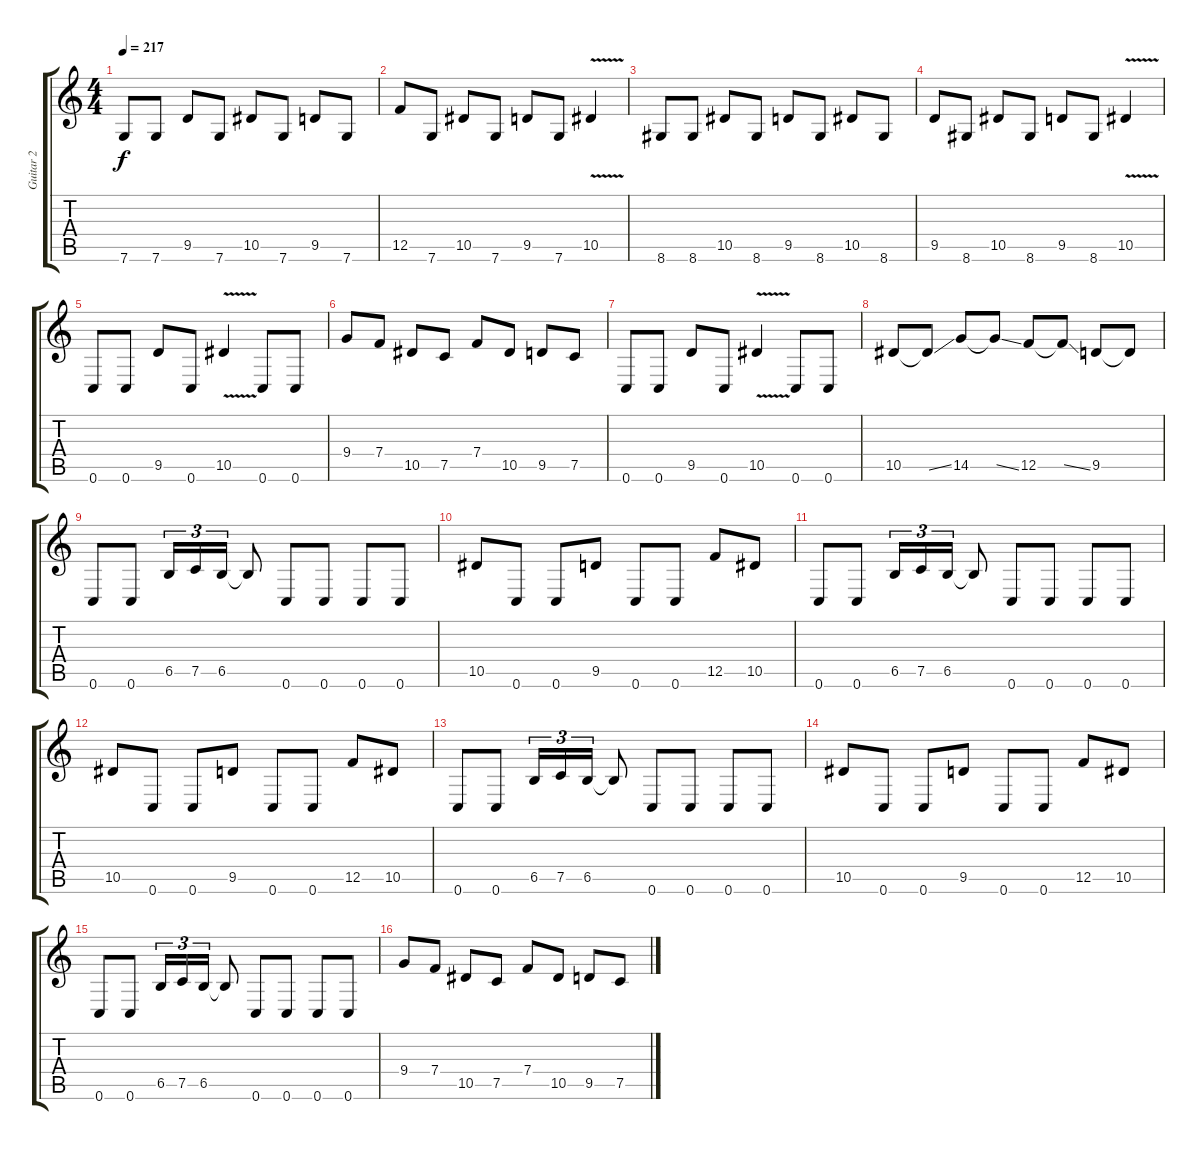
\track ("Guitar 2" "Guitar 2") {instrument overdrivenguitar}
\staff {score tabs}
\tuning (C4 G3 Eb3 Bb2 F2 C2) {hide}
\ts (4 4)
\tempo 217
\clef g2
\ks c
7.6.8{dy f} 7.6.8 9.5.8 7.6.8 10.5.8 7.6.8 9.5.8 7.6.8 |
12.5.8 7.6.8 10.5.8 7.6.8 9.5.8 7.6.8 10.5{v}.4 |
8.6.8 8.6.8 10.5.8 8.6.8 9.5.8 8.6.8 10.5.8 8.6.8 |
9.5.8 8.6.8 10.5.8 8.6.8 9.5.8 8.6.8 10.5{v}.4 |
0.6.8 0.6.8 9.5.8 0.6.8 10.5{v}.4 0.6.8 0.6.8 |
9.4.8 7.4.8 10.5.8 7.5.8 7.4.8 10.5.8 9.5.8 7.5.8 |
0.6.8 0.6.8 9.5.8 0.6.8 10.5{v}.4 0.6.8 0.6.8 |
10.5.8 10.5{ss t}.8 14.5.8 14.5{ss t}.8 12.5.8 12.5{ss t}.8 9.5.8 9.5{t}.8 |
0.6.8 0.6.8 6.5.16{tu (3 2)} 7.5.16{tu (3 2)} 6.5.16{tu (3 2)} 6.5{t}.8 0.6.8 0.6.8 0.6.8 0.6.8 |
10.5.8 0.6.8 0.6.8 9.5.8 0.6.8 0.6.8 12.5.8 10.5.8 |
0.6.8 0.6.8 6.5.16{tu (3 2)} 7.5.16{tu (3 2)} 6.5.16{tu (3 2)} 6.5{t}.8 0.6.8 0.6.8 0.6.8 0.6.8 |
10.5.8 0.6.8 0.6.8 9.5.8 0.6.8 0.6.8 12.5.8 10.5.8 |
0.6.8 0.6.8 6.5.16{tu (3 2)} 7.5.16{tu (3 2)} 6.5.16{tu (3 2)} 6.5{t}.8 0.6.8 0.6.8 0.6.8 0.6.8 |
10.5.8 0.6.8 0.6.8 9.5.8 0.6.8 0.6.8 12.5.8 10.5.8 |
0.6.8 0.6.8 6.5.16{tu (3 2)} 7.5.16{tu (3 2)} 6.5.16{tu (3 2)} 6.5{t}.8 0.6.8 0.6.8 0.6.8 0.6.8 |
9.4.8 7.4.8 10.5.8 7.5.8 7.4.8 10.5.8 9.5.8 7.5.8
